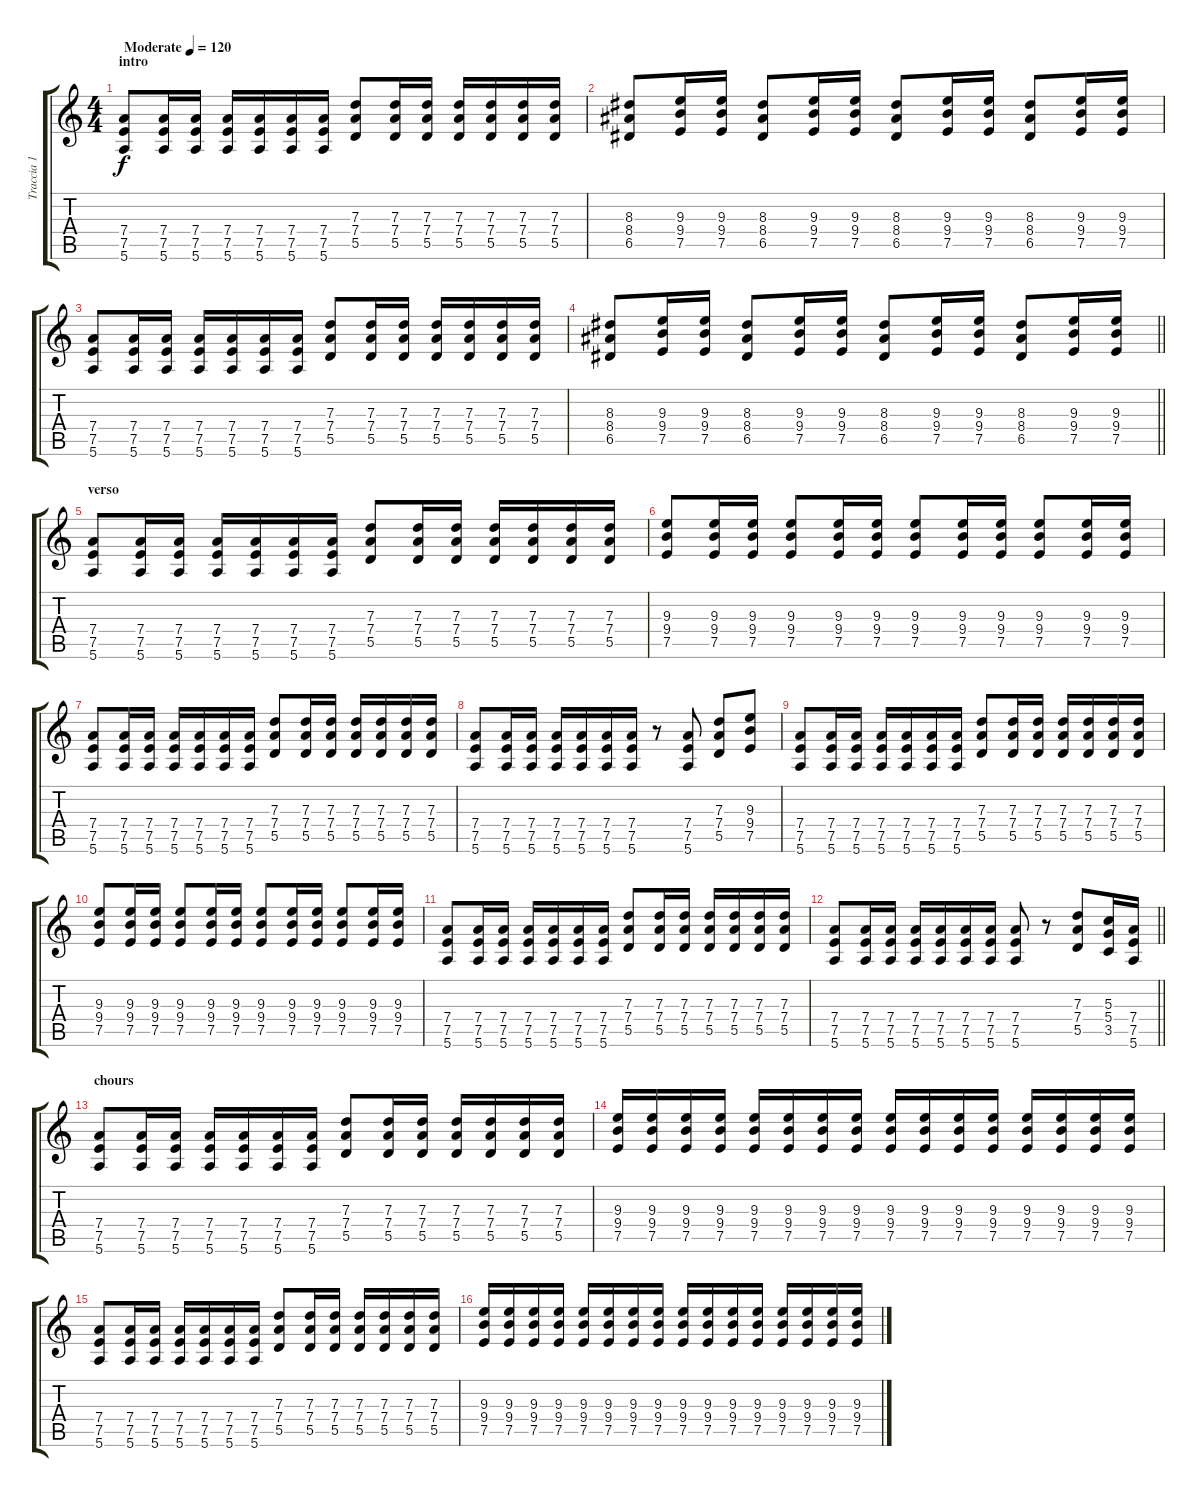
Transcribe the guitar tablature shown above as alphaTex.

\track ("Traccia 1" "Traccia 1") {instrument overdrivenguitar}
\staff {score tabs}
\tuning (E4 B3 G3 D3 A2 E2) {hide}
\ts (4 4)
\section ("" "intro")
\tempo (120 "Moderate")
\clef g2
\ks c
(7.4 7.5 5.6).8{dy f instrument overdrivenguitar} (7.4 7.5 5.6).16 (7.4 7.5 5.6).16 (7.4 7.5 5.6).16 (7.4 7.5 5.6).16 (7.4 7.5 5.6).16 (7.4 7.5 5.6).16 (7.3 7.4 5.5).8 (7.3 7.4 5.5).16 (7.3 7.4 5.5).16 (7.3 7.4 5.5).16 (7.3 7.4 5.5).16 (7.3 7.4 5.5).16 (7.3 7.4 5.5).16 |
(8.3 8.4 6.5).8 (9.3 9.4 7.5).16 (9.3 9.4 7.5).16 (8.3 8.4 6.5).8 (9.3 9.4 7.5).16 (9.3 9.4 7.5).16 (8.3 8.4 6.5).8 (9.3 9.4 7.5).16 (9.3 9.4 7.5).16 (8.3 8.4 6.5).8 (9.3 9.4 7.5).16 (9.3 9.4 7.5).16 |
(7.4 7.5 5.6).8 (7.4 7.5 5.6).16 (7.4 7.5 5.6).16 (7.4 7.5 5.6).16 (7.4 7.5 5.6).16 (7.4 7.5 5.6).16 (7.4 7.5 5.6).16 (7.3 7.4 5.5).8 (7.3 7.4 5.5).16 (7.3 7.4 5.5).16 (7.3 7.4 5.5).16 (7.3 7.4 5.5).16 (7.3 7.4 5.5).16 (7.3 7.4 5.5).16 |
\barLineRight lightlight
(8.3 8.4 6.5).8 (9.3 9.4 7.5).16 (9.3 9.4 7.5).16 (8.3 8.4 6.5).8 (9.3 9.4 7.5).16 (9.3 9.4 7.5).16 (8.3 8.4 6.5).8 (9.3 9.4 7.5).16 (9.3 9.4 7.5).16 (8.3 8.4 6.5).8 (9.3 9.4 7.5).16 (9.3 9.4 7.5).16 |
\section ("" "verso")
(7.4 7.5 5.6).8 (7.4 7.5 5.6).16 (7.4 7.5 5.6).16 (7.4 7.5 5.6).16 (7.4 7.5 5.6).16 (7.4 7.5 5.6).16 (7.4 7.5 5.6).16 (7.3 7.4 5.5).8 (7.3 7.4 5.5).16 (7.3 7.4 5.5).16 (7.3 7.4 5.5).16 (7.3 7.4 5.5).16 (7.3 7.4 5.5).16 (7.3 7.4 5.5).16 |
(9.3 9.4 7.5).8 (9.3 9.4 7.5).16 (9.3 9.4 7.5).16 (9.3 9.4 7.5).8 (9.3 9.4 7.5).16 (9.3 9.4 7.5).16 (9.3 9.4 7.5).8 (9.3 9.4 7.5).16 (9.3 9.4 7.5).16 (9.3 9.4 7.5).8 (9.3 9.4 7.5).16 (9.3 9.4 7.5).16 |
(7.4 7.5 5.6).8 (7.4 7.5 5.6).16 (7.4 7.5 5.6).16 (7.4 7.5 5.6).16 (7.4 7.5 5.6).16 (7.4 7.5 5.6).16 (7.4 7.5 5.6).16 (7.3 7.4 5.5).8 (7.3 7.4 5.5).16 (7.3 7.4 5.5).16 (7.3 7.4 5.5).16 (7.3 7.4 5.5).16 (7.3 7.4 5.5).16 (7.3 7.4 5.5).16 |
(7.4 7.5 5.6).8 (7.4 7.5 5.6).16 (7.4 7.5 5.6).16 (7.4 7.5 5.6).16 (7.4 7.5 5.6).16 (7.4 7.5 5.6).16 (7.4 7.5 5.6).16 r.8 (7.4 7.5 5.6).8 (7.3 7.4 5.5).8 (9.3 9.4 7.5).8 |
(7.4 7.5 5.6).8 (7.4 7.5 5.6).16 (7.4 7.5 5.6).16 (7.4 7.5 5.6).16 (7.4 7.5 5.6).16 (7.4 7.5 5.6).16 (7.4 7.5 5.6).16 (7.3 7.4 5.5).8 (7.3 7.4 5.5).16 (7.3 7.4 5.5).16 (7.3 7.4 5.5).16 (7.3 7.4 5.5).16 (7.3 7.4 5.5).16 (7.3 7.4 5.5).16 |
(9.3 9.4 7.5).8 (9.3 9.4 7.5).16 (9.3 9.4 7.5).16 (9.3 9.4 7.5).8 (9.3 9.4 7.5).16 (9.3 9.4 7.5).16 (9.3 9.4 7.5).8 (9.3 9.4 7.5).16 (9.3 9.4 7.5).16 (9.3 9.4 7.5).8 (9.3 9.4 7.5).16 (9.3 9.4 7.5).16 |
(7.4 7.5 5.6).8 (7.4 7.5 5.6).16 (7.4 7.5 5.6).16 (7.4 7.5 5.6).16 (7.4 7.5 5.6).16 (7.4 7.5 5.6).16 (7.4 7.5 5.6).16 (7.3 7.4 5.5).8 (7.3 7.4 5.5).16 (7.3 7.4 5.5).16 (7.3 7.4 5.5).16 (7.3 7.4 5.5).16 (7.3 7.4 5.5).16 (7.3 7.4 5.5).16 |
\barLineRight lightlight
(7.4 7.5 5.6).8 (7.4 7.5 5.6).16 (7.4 7.5 5.6).16 (7.4 7.5 5.6).16 (7.4 7.5 5.6).16 (7.4 7.5 5.6).16 (7.4 7.5 5.6).16 (7.4 7.5 5.6).8 r.8 (7.3 7.4 5.5).8 (5.3 5.4 3.5).16 (7.4 7.5 5.6).16 |
\section ("" "chours")
(7.4 7.5 5.6).8 (7.4 7.5 5.6).16 (7.4 7.5 5.6).16 (7.4 7.5 5.6).16 (7.4 7.5 5.6).16 (7.4 7.5 5.6).16 (7.4 7.5 5.6).16 (7.3 7.4 5.5).8 (7.3 7.4 5.5).16 (7.3 7.4 5.5).16 (7.3 7.4 5.5).16 (7.3 7.4 5.5).16 (7.3 7.4 5.5).16 (7.3 7.4 5.5).16 |
(9.3 9.4 7.5).16 (9.3 9.4 7.5).16 (9.3 9.4 7.5).16 (9.3 9.4 7.5).16 (9.3 9.4 7.5).16 (9.3 9.4 7.5).16 (9.3 9.4 7.5).16 (9.3 9.4 7.5).16 (9.3 9.4 7.5).16 (9.3 9.4 7.5).16 (9.3 9.4 7.5).16 (9.3 9.4 7.5).16 (9.3 9.4 7.5).16 (9.3 9.4 7.5).16 (9.3 9.4 7.5).16 (9.3 9.4 7.5).16 |
(7.4 7.5 5.6).8 (7.4 7.5 5.6).16 (7.4 7.5 5.6).16 (7.4 7.5 5.6).16 (7.4 7.5 5.6).16 (7.4 7.5 5.6).16 (7.4 7.5 5.6).16 (7.3 7.4 5.5).8 (7.3 7.4 5.5).16 (7.3 7.4 5.5).16 (7.3 7.4 5.5).16 (7.3 7.4 5.5).16 (7.3 7.4 5.5).16 (7.3 7.4 5.5).16 |
(9.3 9.4 7.5).16 (9.3 9.4 7.5).16 (9.3 9.4 7.5).16 (9.3 9.4 7.5).16 (9.3 9.4 7.5).16 (9.3 9.4 7.5).16 (9.3 9.4 7.5).16 (9.3 9.4 7.5).16 (9.3 9.4 7.5).16 (9.3 9.4 7.5).16 (9.3 9.4 7.5).16 (9.3 9.4 7.5).16 (9.3 9.4 7.5).16 (9.3 9.4 7.5).16 (9.3 9.4 7.5).16 (9.3 9.4 7.5).16
